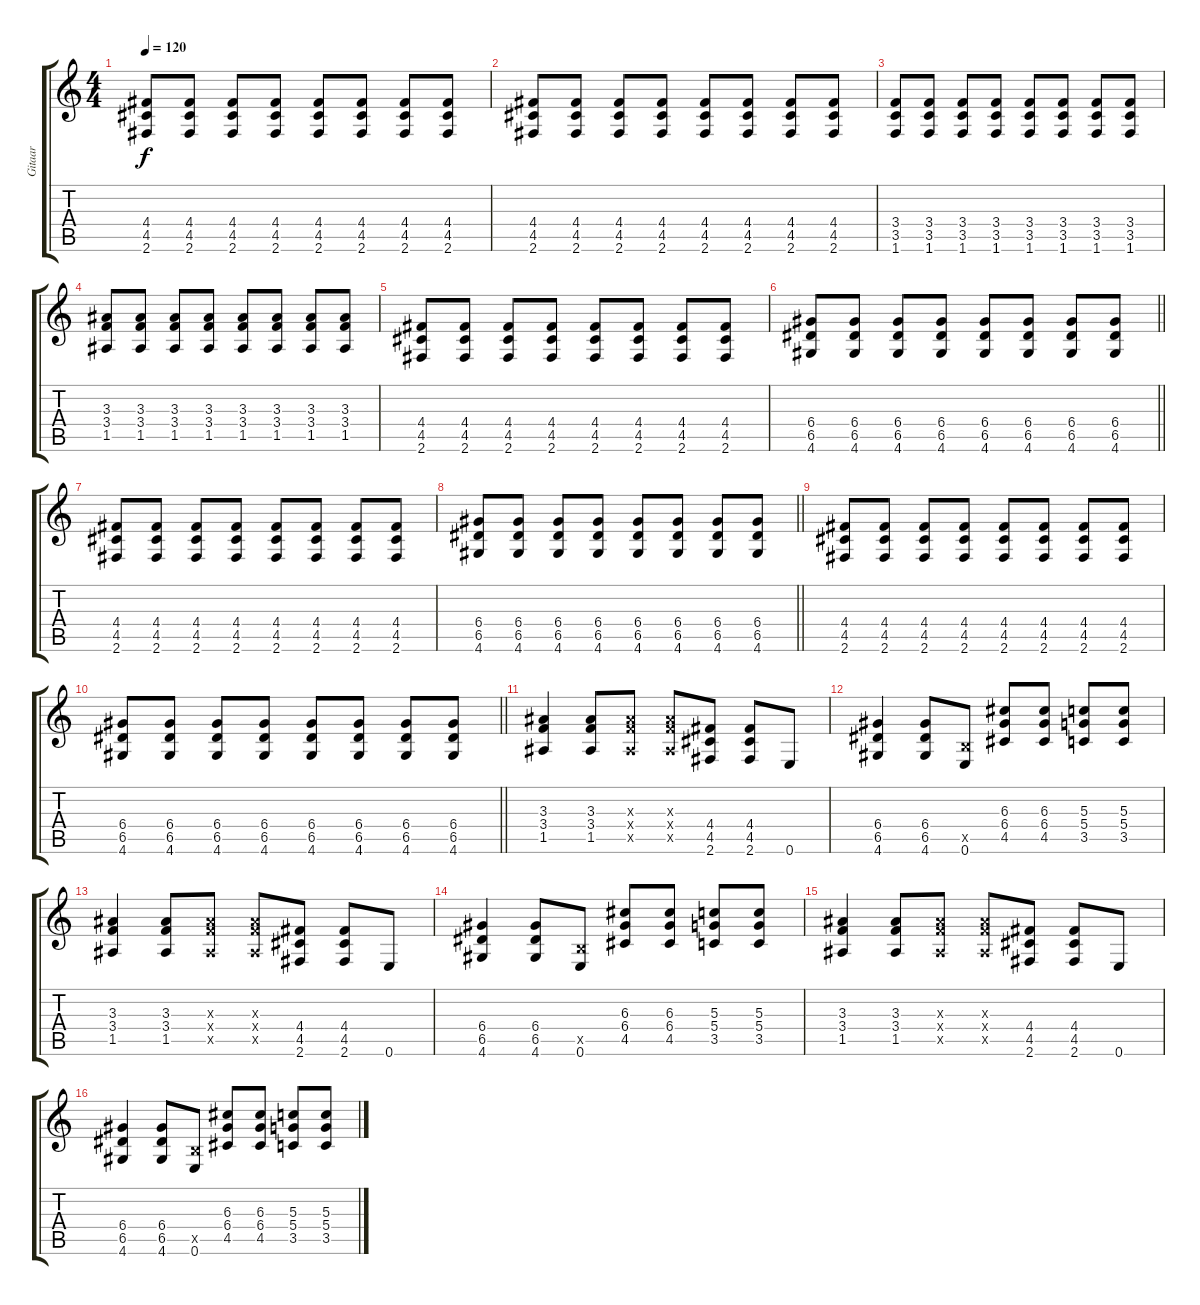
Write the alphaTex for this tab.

\track ("Gitaar" "Gitaar") {instrument electricguitarclean}
\staff {score tabs}
\tuning (E4 B3 G3 D3 A2 E2) {hide}
\ts (4 4)
\tempo 120
\clef g2
\ks c
(4.4 4.5 2.6).8{dy f} (4.4 4.5 2.6).8 (4.4 4.5 2.6).8 (4.4 4.5 2.6).8 (4.4 4.5 2.6).8 (4.4 4.5 2.6).8 (4.4 4.5 2.6).8 (4.4 4.5 2.6).8 |
(4.4 4.5 2.6).8 (4.4 4.5 2.6).8 (4.4 4.5 2.6).8 (4.4 4.5 2.6).8 (4.4 4.5 2.6).8 (4.4 4.5 2.6).8 (4.4 4.5 2.6).8 (4.4 4.5 2.6).8 |
(3.4 3.5 1.6).8 (3.4 3.5 1.6).8 (3.4 3.5 1.6).8 (3.4 3.5 1.6).8 (3.4 3.5 1.6).8 (3.4 3.5 1.6).8 (3.4 3.5 1.6).8 (3.4 3.5 1.6).8 |
(3.3 3.4 1.5).8 (3.3 3.4 1.5).8 (3.3 3.4 1.5).8 (3.3 3.4 1.5).8 (3.3 3.4 1.5).8 (3.3 3.4 1.5).8 (3.3 3.4 1.5).8 (3.3 3.4 1.5).8 |
(4.4 4.5 2.6).8 (4.4 4.5 2.6).8 (4.4 4.5 2.6).8 (4.4 4.5 2.6).8 (4.4 4.5 2.6).8 (4.4 4.5 2.6).8 (4.4 4.5 2.6).8 (4.4 4.5 2.6).8 |
\barLineRight lightlight
(6.4 6.5 4.6).8 (6.4 6.5 4.6).8 (6.4 6.5 4.6).8 (6.4 6.5 4.6).8 (6.4 6.5 4.6).8 (6.4 6.5 4.6).8 (6.4 6.5 4.6).8 (6.4 6.5 4.6).8 |
(4.4 4.5 2.6).8 (4.4 4.5 2.6).8 (4.4 4.5 2.6).8 (4.4 4.5 2.6).8 (4.4 4.5 2.6).8 (4.4 4.5 2.6).8 (4.4 4.5 2.6).8 (4.4 4.5 2.6).8 |
\barLineRight lightlight
(6.4 6.5 4.6).8 (6.4 6.5 4.6).8 (6.4 6.5 4.6).8 (6.4 6.5 4.6).8 (6.4 6.5 4.6).8 (6.4 6.5 4.6).8 (6.4 6.5 4.6).8 (6.4 6.5 4.6).8 |
(4.4 4.5 2.6).8 (4.4 4.5 2.6).8 (4.4 4.5 2.6).8 (4.4 4.5 2.6).8 (4.4 4.5 2.6).8 (4.4 4.5 2.6).8 (4.4 4.5 2.6).8 (4.4 4.5 2.6).8 |
\barLineRight lightlight
(6.4 6.5 4.6).8 (6.4 6.5 4.6).8 (6.4 6.5 4.6).8 (6.4 6.5 4.6).8 (6.4 6.5 4.6).8 (6.4 6.5 4.6).8 (6.4 6.5 4.6).8 (6.4 6.5 4.6).8 |
(3.3 3.4 1.5).4{volume 16 instrument distortionguitar} (3.3 3.4 1.5).8 (3.3{x} 3.4{x} 1.5{x}).8 (3.3{x} 3.4{x} 1.5{x}).8 (4.4 4.5 2.6).8 (4.4 4.5 2.6).8 0.6.8 |
(6.4 6.5 4.6).4 (6.4 6.5 4.6).8 (2.5{x} 0.6).8 (6.3 6.4 4.5).8 (6.3 6.4 4.5).8 (5.3 5.4 3.5).8 (5.3 5.4 3.5).8 |
(3.3 3.4 1.5).4{volume 16 instrument distortionguitar} (3.3 3.4 1.5).8 (3.3{x} 3.4{x} 1.5{x}).8 (3.3{x} 3.4{x} 1.5{x}).8 (4.4 4.5 2.6).8 (4.4 4.5 2.6).8 0.6.8 |
(6.4 6.5 4.6).4 (6.4 6.5 4.6).8 (2.5{x} 0.6).8 (6.3 6.4 4.5).8 (6.3 6.4 4.5).8 (5.3 5.4 3.5).8 (5.3 5.4 3.5).8 |
(3.3 3.4 1.5).4{volume 16 instrument distortionguitar} (3.3 3.4 1.5).8 (3.3{x} 3.4{x} 1.5{x}).8 (3.3{x} 3.4{x} 1.5{x}).8 (4.4 4.5 2.6).8 (4.4 4.5 2.6).8 0.6.8 |
(6.4 6.5 4.6).4 (6.4 6.5 4.6).8 (2.5{x} 0.6).8 (6.3 6.4 4.5).8 (6.3 6.4 4.5).8 (5.3 5.4 3.5).8 (5.3 5.4 3.5).8
